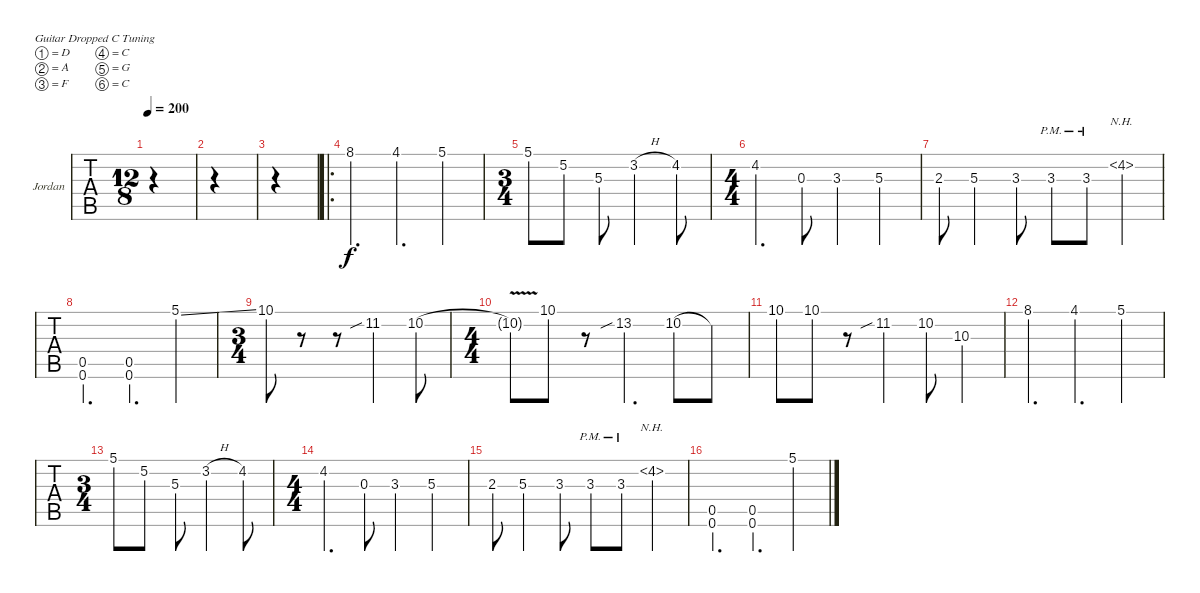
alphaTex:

\bracketExtendMode groupsimilarinstruments
\firstSystemTrackNameOrientation horizontal
\otherSystemsTrackNameOrientation horizontal
\track ("Jid-Lee" "Jordan") {instrument overdrivenguitar}
\staff {tabs}
\tuning (D4 A3 F3 C3 G2 C2)
\ts (12 8)
\tempo 200
\clef g2
\ks c
|
|
|
\ro
8.1.4{d} 4.1.4{d} 5.1.4 |
\ts (3 4)
5.1.8 5.2.8 5.3.8 3.2{h}.4 4.2.8 |
\ts (4 4)
4.2.4{d} 0.3.8 3.3.4 5.3.4 |
2.3.8 5.3.4 3.3.8 3.3{pm}.8 3.3{pm}.8 4.2{nh}.4 |
(0.6 0.5).4{d} (0.6 0.5).4{d} 5.1{ss}.4 |
\ts (3 4)
\scale
0.322857 10.1.8 r.8 r.8 11.2{sib}.4 10.2.8 |
\ts (4 4)
\scale
0.381234 10.2{v t}.8 10.1.8 r.8 13.2{sib}.4{d} 10.2.8 10.2{t}.8 |
\scale
0.295917 10.1.8 10.1.8 r.8 11.2{sib}.4 10.2.8 10.3.4 |
8.1.4{d} 4.1.4{d} 5.1.4 |
\ts (3 4)
5.1.8 5.2.8 5.3.8 3.2{h}.4 4.2.8 |
\ts (4 4)
4.2.4{d} 0.3.8 3.3.4 5.3.4 |
2.3.8 5.3.4 3.3.8 3.3{pm}.8 3.3{pm}.8 4.2{nh}.4 |
(0.6 0.5).4{d} (0.6 0.5).4{d} 5.1{ss}.4
